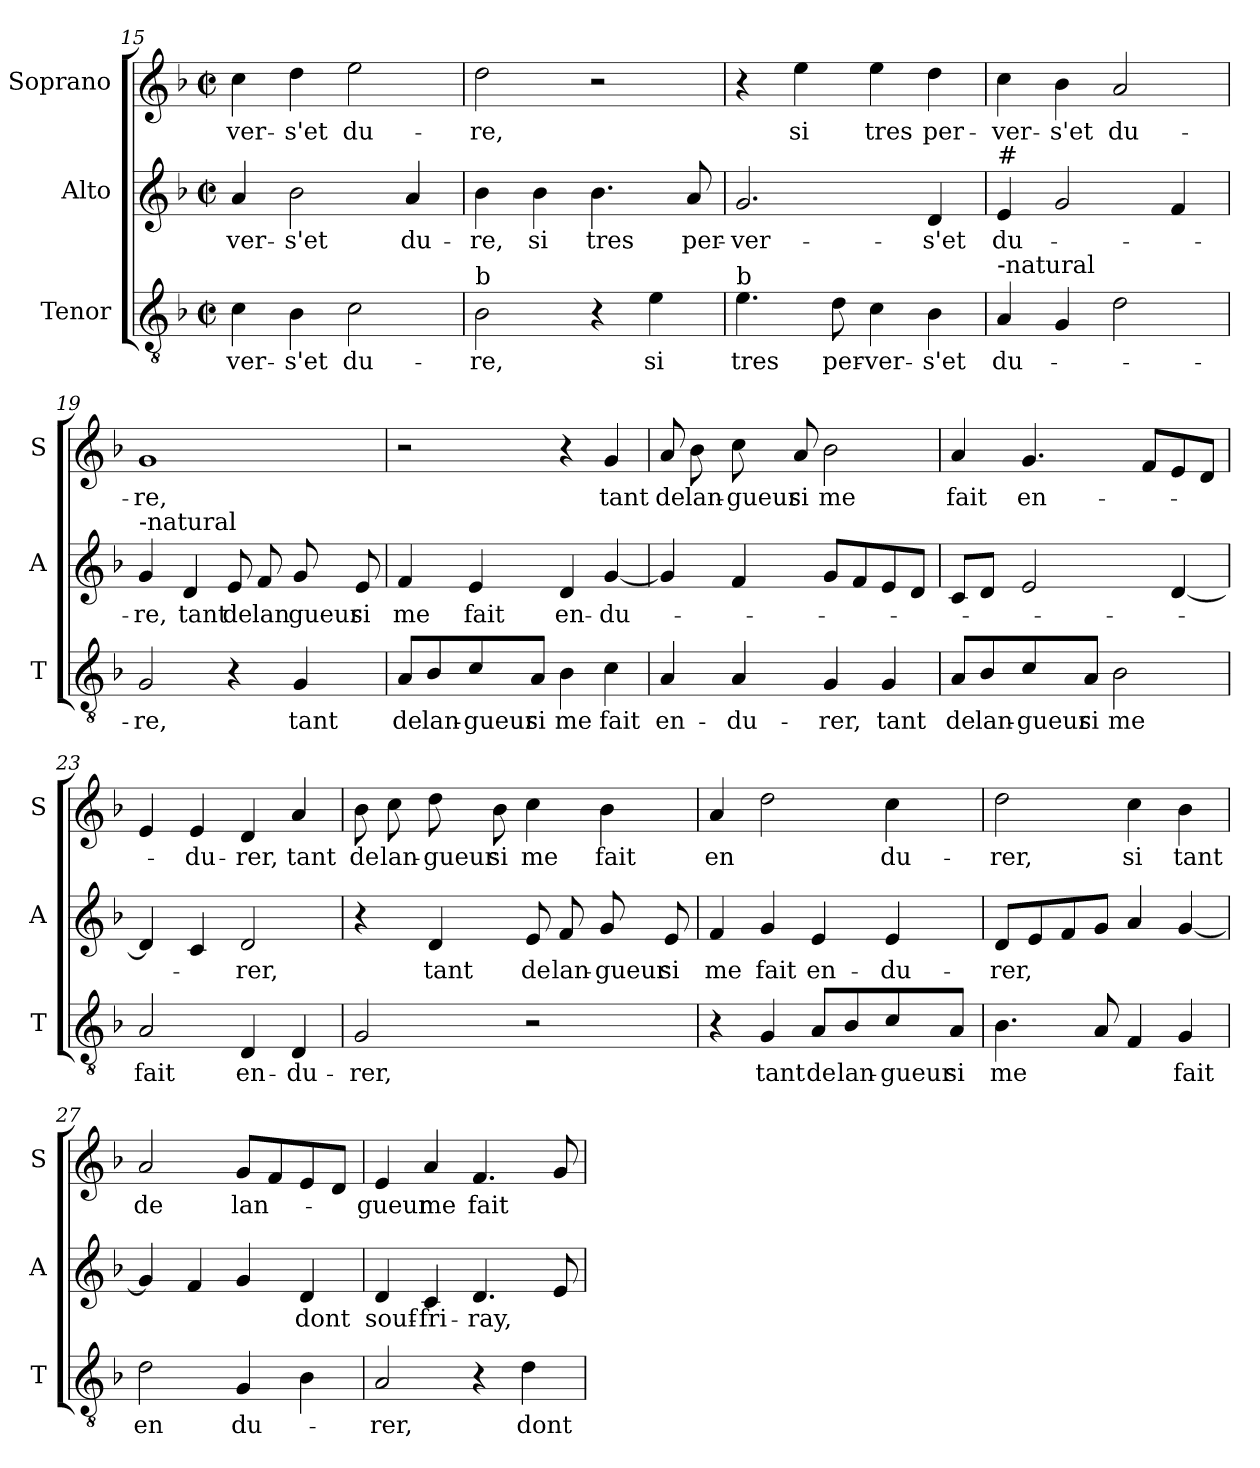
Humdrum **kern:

**kern	**text	**kern	**text	**kern	**text
*part3	*part3	*part2	*part2	*part1	*part1
*staff3	*staff3	*staff2	*staff2	*staff1	*staff1
*I"Tenor	*	*I"Alto	*	*I"Soprano	*
*I'T	*	*I'A	*	*I'S	*
!!LO:PB:g=z
*clefGv2	*	*clefG2	*	*clefG2	*
*k[b-]	*	*k[b-]	*	*k[b-]	*
*F:	*	*F:	*	*F:	*
*M2/2	*	*M2/2	*	*M2/2	*
*met(c|)	*	*met(c|)	*	*met(c|)	*
=15	=15	=15	=15	=15	=15
!	!LO:LY:b	!	!LO:LY:b	!	!LO:LY:b
4c\	-ver-	4a/	-ver-	4cc\	-ver-
!	!LO:LY:b	!	!LO:LY:b	!	!LO:LY:b
4B-\	-s'et	2b-\	-s'et	4dd\	-s'et
!	!LO:LY:b	!	!	!	!LO:LY:b
2c\	du-	.	.	2ee\	du-
!	!	!	!LO:LY:b	!	!
.	.	4a/	du-	.	.
=16	=16	=16	=16	=16	=16
!LO:TX:t=b	!	!	!	!	!
!	!LO:LY:b	!	!LO:LY:b	!	!LO:LY:b
2B-\	-re,	4b-\	-re,	2dd\	-re,
!	!	!	!LO:LY:b	!	!
.	.	4b-\	si	.	.
!	!	!	!LO:LY:b	!	!
4r	.	4.b-\	tres	2r	.
!	!LO:LY:b	!	!	!	!
4e\	si	.	.	.	.
!	!	!	!LO:LY:b	!	!
.	.	8a/	per-	.	.
=17	=17	=17	=17	=17	=17
!LO:TX:t=b	!	!	!	!	!
!	!LO:LY:b	!	!LO:LY:b	!	!
4.e\	tres	2.g/	-ver-	4r	.
!	!	!	!	!	!LO:LY:b
.	.	.	.	4ee\	si
!	!LO:LY:b	!	!	!	!
8d\	per-	.	.	.	.
!	!LO:LY:b	!	!	!	!LO:LY:b
4c\	-ver-	.	.	4ee\	tres
!	!LO:LY:b	!	!LO:LY:b	!	!LO:LY:b
4B-\	-s'et	4d/	-s'et	4dd\	per-
=18	=18	=18	=18	=18	=18
!	!	!LO:TX:t=#	!	!	!
!LO:TX:a:t=-natural	!	!	!	!	!
!	!LO:LY:b	!	!LO:LY:b	!	!LO:LY:b
4A/	du-	4e/	du-	4cc\	-ver-
!	!	!	!	!	!LO:LY:b
4G/	.	2g/	.	4b-\	-s'et
!	!	!	!	!	!LO:LY:b
2d\	.	.	.	2a/	du-
.	.	4f/	.	.	.
=19	=19	=19	=19	=19	=19
!	!	!LO:TX:a:t=-natural	!	!	!
!	!LO:LY:b	!	!LO:LY:b	!	!LO:LY:b
2G/	-re,	4g/	-re,	1g	-re,
!	!	!	!LO:LY:b	!	!
.	.	4d/	tant	.	.
!	!	!	!LO:LY:b	!	!
4r	.	8e/	de	.	.
!	!	!	!LO:LY:b	!	!
.	.	8f/	lan	.	.
!	!LO:LY:b	!	!LO:LY:b	!	!
4G/	tant	8g/	gueur	.	.
!	!	!	!LO:LY:b	!	!
.	.	8e/	si	.	.
!!LO:LB:g=z
=20	=20	=20	=20	=20	=20
!	!LO:LY:b	!	!LO:LY:b	!	!
8A/L	de	4f/	me	2r	.
!	!LO:LY:b	!	!	!	!
8B-/	lan-	.	.	.	.
!	!LO:LY:b	!	!LO:LY:b	!	!
8c/	-gueur	4e/	fait	.	.
!	!LO:LY:b	!	!	!	!
8A/J	si	.	.	.	.
!	!LO:LY:b	!	!LO:LY:b	!	!
4B-\	me	4d/	en-	4r	.
!	!LO:LY:b	!	!LO:LY:b	!	!LO:LY:b
4c\	fait	[4g/	-du-	4g/	tant
=21	=21	=21	=21	=21	=21
!	!LO:LY:b	!	!	!	!LO:LY:b
4A/	en-	4g/]	.	8a/	de
!	!	!	!	!	!LO:LY:b
.	.	.	.	8b-\	lan-
!	!LO:LY:b	!	!	!	!LO:LY:b
4A/	-du-	4f/	.	8cc\	-gueur
!	!	!	!	!	!LO:LY:b
.	.	.	.	8a/	si
!	!LO:LY:b	!	!	!	!LO:LY:b
4G/	-rer,	8g/L	.	2b-\	me
.	.	8f/	.	.	.
!	!LO:LY:b	!	!	!	!
4G/	tant	8e/	.	.	.
.	.	8d/J	.	.	.
=22	=22	=22	=22	=22	=22
!	!LO:LY:b	!	!	!	!LO:LY:b
8A/L	de	8c/L	.	4a/	fait
!	!LO:LY:b	!	!	!	!
8B-/	lan-	8d/J	.	.	.
!	!LO:LY:b	!	!	!	!LO:LY:b
8c/	-gueur	2e/	.	4.g/	en-
!	!LO:LY:b	!	!	!	!
8A/J	si	.	.	.	.
!	!LO:LY:b	!	!	!	!
2B-\	me	.	.	.	.
.	.	.	.	8f/L	.
.	.	[4d/	.	8e/	.
.	.	.	.	8d/J	.
=23	=23	=23	=23	=23	=23
!	!LO:LY:b	!	!	!	!
2A/	fait	4d/]	.	4e/	.
!	!	!	!	!	!LO:LY:b
.	.	4c/	.	4e/	-du-
!	!LO:LY:b	!	!LO:LY:b	!	!LO:LY:b
4D/	en-	2d/	-rer,	4d/	-rer,
!	!LO:LY:b	!	!	!	!LO:LY:b
4D/	-du-	.	.	4a/	tant
!!LO:LB:g=z
=24	=24	=24	=24	=24	=24
!	!LO:LY:b	!	!	!	!LO:LY:b
2G/	-rer,	4r	.	8b-\	de
!	!	!	!	!	!LO:LY:b
.	.	.	.	8cc\	lan-
!	!	!	!LO:LY:b	!	!LO:LY:b
.	.	4d/	tant	8dd\	-gueur
!	!	!	!	!	!LO:LY:b
.	.	.	.	8b-\	si
!	!	!	!LO:LY:b	!	!LO:LY:b
2r	.	8e/	de	4cc\	me
!	!	!	!LO:LY:b	!	!
.	.	8f/	lan-	.	.
!	!	!	!LO:LY:b	!	!LO:LY:b
.	.	8g/	-gueur	4b-\	fait
!	!	!	!LO:LY:b	!	!
.	.	8e/	si	.	.
=25	=25	=25	=25	=25	=25
!	!	!	!LO:LY:b	!	!LO:LY:b
4r	.	4f/	me	4a/	en
!	!LO:LY:b	!	!LO:LY:b	!	!
4G/	tant	4g/	fait	2dd\	.
!	!LO:LY:b	!	!LO:LY:b	!	!
8A/L	de	4e/	en-	.	.
!	!LO:LY:b	!	!	!	!
8B-/	lan-	.	.	.	.
!	!LO:LY:b	!	!LO:LY:b	!	!LO:LY:b
8c/	-gueur	4e/	-du-	4cc\	du-
!	!LO:LY:b	!	!	!	!
8A/J	si	.	.	.	.
=26	=26	=26	=26	=26	=26
!	!LO:LY:b	!	!LO:LY:b	!	!LO:LY:b
4.B-\	me	8d/L	-rer,	2dd\	-rer,
.	.	8e/	.	.	.
.	.	8f/	.	.	.
8A/	.	8g/J	.	.	.
!	!	!	!	!	!LO:LY:b
4F/	.	4a/	.	4cc\	si
!	!LO:LY:b	!	!	!	!LO:LY:b
4G/	fait	[4g/	.	4b-\	tant
=27	=27	=27	=27	=27	=27
!	!LO:LY:b	!	!	!	!LO:LY:b
2d\	en	4g/]	.	2a/	de
.	.	4f/	.	.	.
!	!LO:LY:b	!	!	!	!LO:LY:b
4G/	du-	4g/	.	8g/L	lan-
.	.	.	.	8f/	.
!	!	!	!LO:LY:b	!	!
4B-\	.	4d/	dont	8e/	.
.	.	.	.	8d/J	.
!!LO:LB:g=z
=28	=28	=28	=28	=28	=28
!	!LO:LY:b	!	!LO:LY:b	!	!LO:LY:b
2A/	-rer,	4d/	souf-	4e/	-gueur
!	!	!	!LO:LY:b	!	!LO:LY:b
.	.	4c/	-fri-	4a/	me
!	!	!	!LO:LY:b	!	!LO:LY:b
4r	.	4.d/	-ray,	4.f/	fait
!	!LO:LY:b	!	!	!	!
4d\	dont	.	.	.	.
.	.	8e/	.	8g/	.
=	=	=	=	=	=
*-	*-	*-	*-	*-	*-
